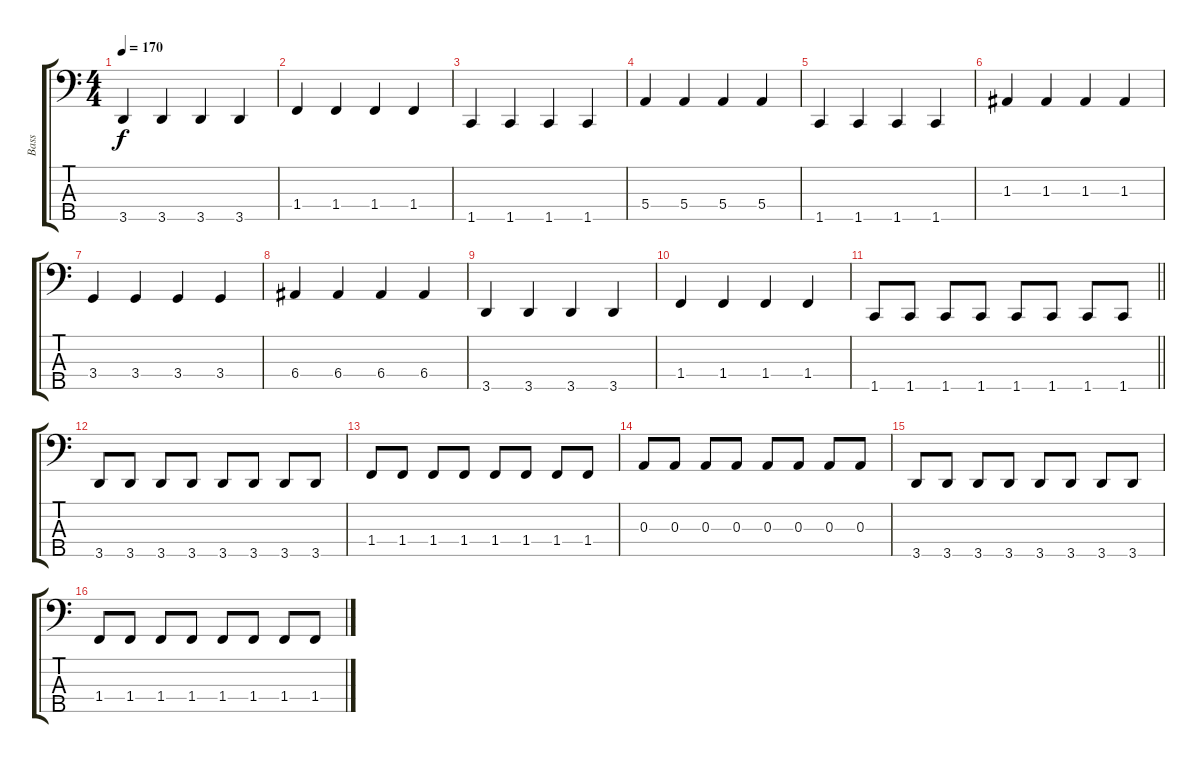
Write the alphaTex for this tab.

\track ("Bass" "Bass") {instrument electricbassfinger}
\staff {score tabs}
\tuning (G2 D2 A1 E1 B0) {hide}
\ts (4 4)
\tempo 170
\clef f4
\ks c
3.5.4{dy f} 3.5.4 3.5.4 3.5.4 |
1.4.4 1.4.4 1.4.4 1.4.4 |
1.5.4 1.5.4 1.5.4 1.5.4 |
5.4.4 5.4.4 5.4.4 5.4.4 |
1.5.4 1.5.4 1.5.4 1.5.4 |
1.3.4 1.3.4 1.3.4 1.3.4 |
3.4.4 3.4.4 3.4.4 3.4.4 |
6.4.4 6.4.4 6.4.4 6.4.4 |
3.5.4 3.5.4 3.5.4 3.5.4 |
1.4.4 1.4.4 1.4.4 1.4.4 |
\barLineRight lightlight
1.5.8 1.5.8 1.5.8 1.5.8 1.5.8 1.5.8 1.5.8 1.5.8 |
\section ("" "")
3.5.8 3.5.8 3.5.8 3.5.8 3.5.8 3.5.8 3.5.8 3.5.8 |
1.4.8 1.4.8 1.4.8 1.4.8 1.4.8 1.4.8 1.4.8 1.4.8 |
0.3.8 0.3.8 0.3.8 0.3.8 0.3.8 0.3.8 0.3.8 0.3.8 |
3.5.8 3.5.8 3.5.8 3.5.8 3.5.8 3.5.8 3.5.8 3.5.8 |
1.4.8 1.4.8 1.4.8 1.4.8 1.4.8 1.4.8 1.4.8 1.4.8
